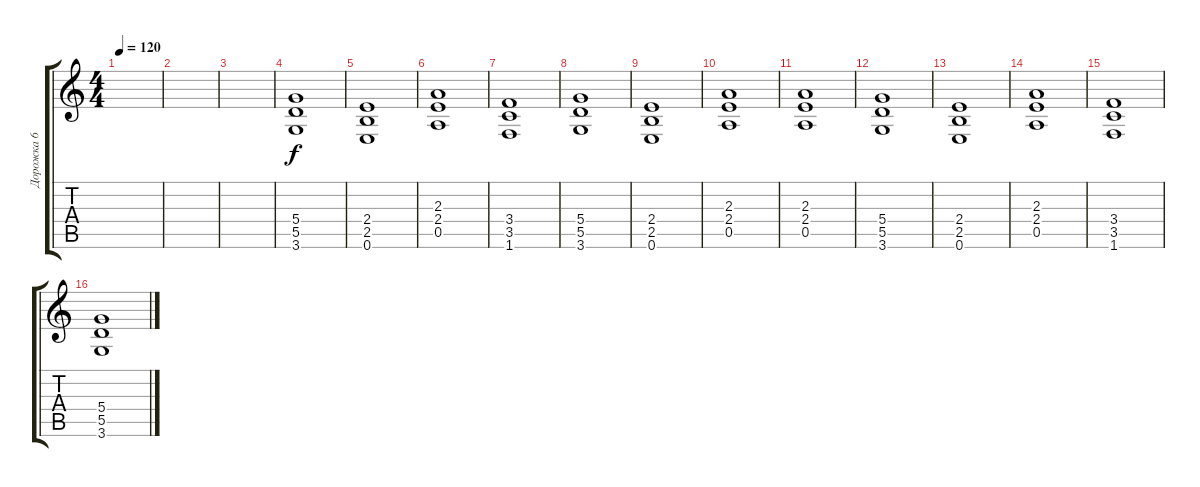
\track ("Дорожка 6" "Дорожка 6") {instrument overdrivenguitar}
\staff {score tabs}
\tuning (E4 B3 G3 D3 A2 E2) {hide}
\ts (4 4)
\tempo 120
\clef g2
\ks c
|
|
|
(5.4 5.5 3.6).1 |
(2.4 2.5 0.6).1 |
(2.3 2.4 0.5).1 |
(3.4 3.5 1.6).1 |
(5.4 5.5 3.6).1 |
(2.4 2.5 0.6).1 |
(2.3 2.4 0.5).1 |
(2.3 2.4 0.5).1 |
(5.4 5.5 3.6).1 |
(2.4 2.5 0.6).1 |
(2.3 2.4 0.5).1 |
(3.4 3.5 1.6).1 |
(5.4 5.5 3.6).1
